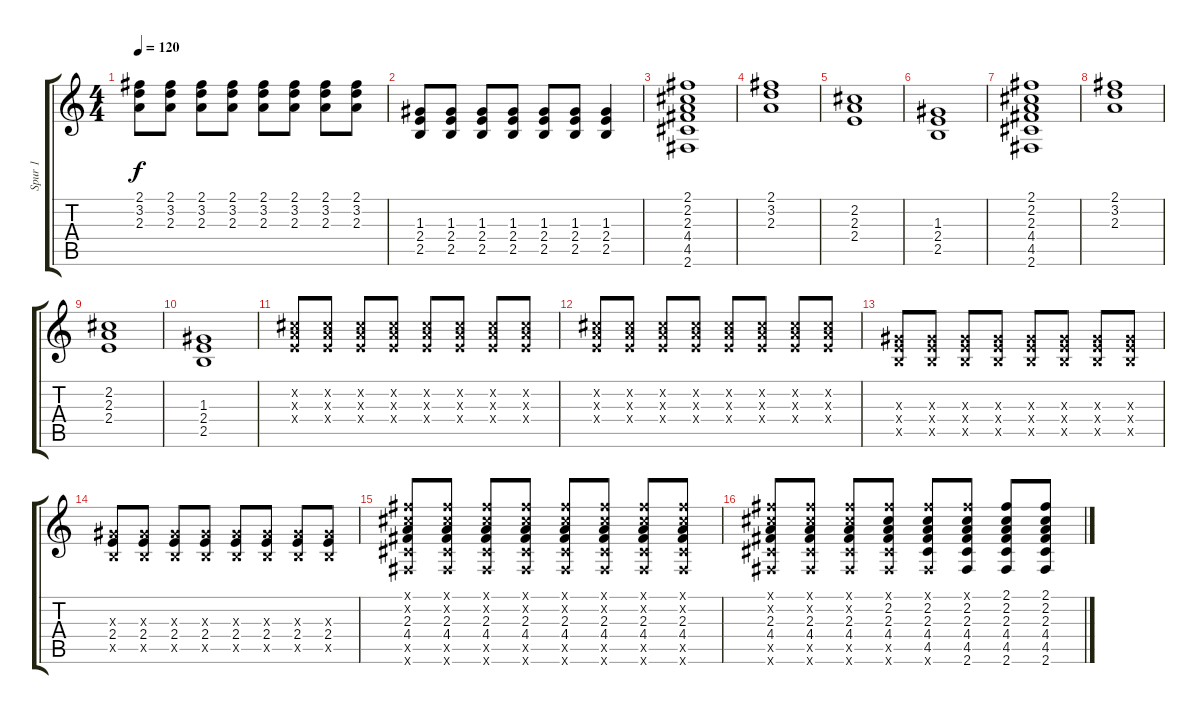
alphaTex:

\track ("Spur 1" "Spur 1") {instrument acousticguitarsteel}
\staff {score tabs}
\tuning (E4 B3 G3 D3 A2 E2) {hide}
\ts (4 4)
\tempo 120
\clef g2
\ks c
(2.1 3.2 2.3).8{dy f} (2.1 3.2 2.3).8 (2.1 3.2 2.3).8 (2.1 3.2 2.3).8 (2.1 3.2 2.3).8 (2.1 3.2 2.3).8 (2.1 3.2 2.3).8 (2.1 3.2 2.3).8 |
(1.3 2.4 2.5).8 (1.3 2.4 2.5).8 (1.3 2.4 2.5).8 (1.3 2.4 2.5).8 (1.3 2.4 2.5).8 (1.3 2.4 2.5).8 (1.3 2.4 2.5).4 |
(2.1 2.2 2.3 4.4 4.5 2.6).1 |
(2.1 3.2 2.3).1 |
(2.2 2.3 2.4).1 |
(1.3 2.4 2.5).1 |
(2.1 2.2 2.3 4.4 4.5 2.6).1 |
(2.1 3.2 2.3).1 |
(2.2 2.3 2.4).1 |
(1.3 2.4 2.5).1 |
(2.2{x} 2.3{x} 2.4{x}).8 (2.2{x} 2.3{x} 2.4{x}).8 (2.2{x} 2.3{x} 2.4{x}).8 (2.2{x} 2.3{x} 2.4{x}).8 (2.2{x} 2.3{x} 2.4{x}).8 (2.2{x} 2.3{x} 2.4{x}).8 (2.2{x} 2.3{x} 2.4{x}).8 (2.2{x} 2.3{x} 2.4{x}).8 |
(2.2{x} 2.3{x} 2.4{x}).8 (2.2{x} 2.3{x} 2.4{x}).8 (2.2{x} 2.3{x} 2.4{x}).8 (2.2{x} 2.3{x} 2.4{x}).8 (2.2{x} 2.3{x} 2.4{x}).8 (2.2{x} 2.3{x} 2.4{x}).8 (2.2{x} 2.3{x} 2.4{x}).8 (2.2{x} 2.3{x} 2.4{x}).8 |
(1.3{x} 2.4{x} 2.5{x}).8 (1.3{x} 2.4{x} 2.5{x}).8 (1.3{x} 2.4{x} 2.5{x}).8 (1.3{x} 2.4{x} 2.5{x}).8 (1.3{x} 2.4{x} 2.5{x}).8 (1.3{x} 2.4{x} 2.5{x}).8 (1.3{x} 2.4{x} 2.5{x}).8 (1.3{x} 2.4{x} 2.5{x}).8 |
(1.3{x} 2.4 2.5{x}).8 (1.3{x} 2.4 2.5{x}).8 (1.3{x} 2.4 2.5{x}).8 (1.3{x} 2.4 2.5{x}).8 (1.3{x} 2.4 2.5{x}).8 (1.3{x} 2.4 2.5{x}).8 (1.3{x} 2.4 2.5{x}).8 (1.3{x} 2.4 2.5{x}).8 |
(2.1{x} 2.2{x} 2.3 4.4 4.5{x} 2.6{x}).8 (2.1{x} 2.2{x} 2.3 4.4 4.5{x} 2.6{x}).8 (2.1{x} 2.2{x} 2.3 4.4 4.5{x} 2.6{x}).8 (2.1{x} 2.2{x} 2.3 4.4 4.5{x} 2.6{x}).8 (2.1{x} 2.2{x} 2.3 4.4 4.5{x} 2.6{x}).8 (2.1{x} 2.2{x} 2.3 4.4 4.5{x} 2.6{x}).8 (2.1{x} 2.2{x} 2.3 4.4 4.5{x} 2.6{x}).8 (2.1{x} 2.2{x} 2.3 4.4 4.5{x} 2.6{x}).8 |
(2.1{x} 2.2{x} 2.3 4.4 4.5{x} 2.6{x}).8 (2.1{x} 2.2{x} 2.3 4.4 4.5{x} 2.6{x}).8 (2.1{x} 2.2{x} 2.3 4.4 4.5{x} 2.6{x}).8 (2.1{x} 2.2 2.3 4.4 4.5{x} 2.6{x}).8 (2.1{x} 2.2 2.3 4.4 4.5 2.6{x}).8 (2.1{x} 2.2 2.3 4.4 4.5 2.6).8 (2.1 2.2 2.3 4.4 4.5 2.6).8 (2.1 2.2 2.3 4.4 4.5 2.6).8
